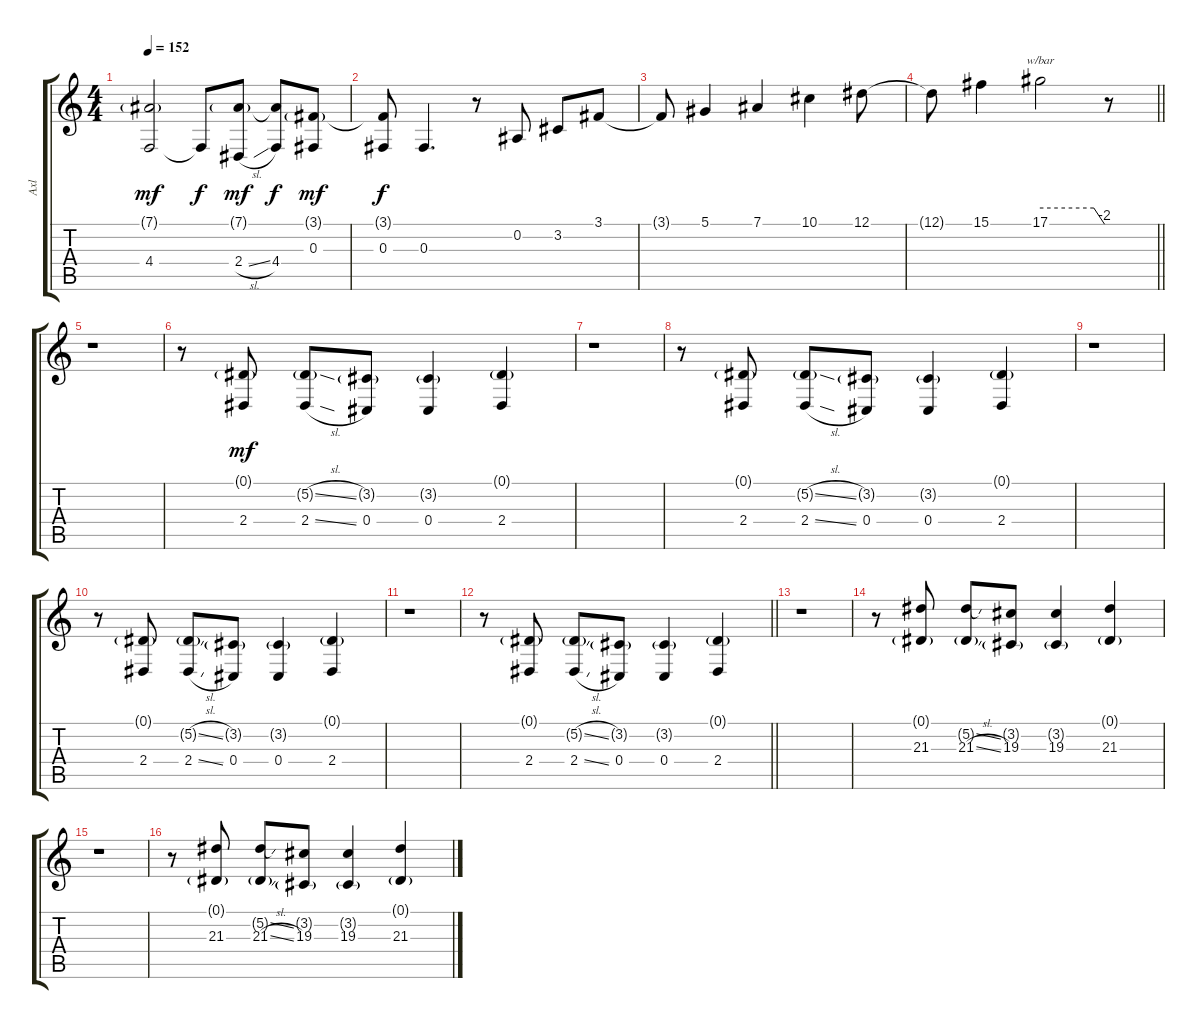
\track ("Axl" "Axl") {instrument lead2sawtooth}
\staff {score tabs}
\tuning (Eb4 Bb3 Gb3 Db3 Ab2 Eb2) {hide}
\ts (4 4)
\tempo 152
\clef g2
\ks c
(7.1{g} 4.4).2{dy mf} 4.4{t}.8{dy f} (7.1{g} 2.4{sl}).8{dy mf} (7.1{t} 4.4).8{dy f} (3.1{g} 0.3).8{dy mf} |
(3.1{t} 0.3).8{dy f} 0.3.4{d} r.8 0.2.8 3.2.8 3.1.8 |
3.1{t}.8 5.1.4 7.1.4 10.1.4 12.1.8 |
\barLineRight lightlight
12.1{t}.8 15.1.4 17.1.2{tbe (custom default 0 0 50 0 60 -8)} r.8 |
r.1 |
r.8 (0.1{g} 2.4).8{dy mf} (5.2{sl g} 2.4{sl}).8 (3.2{g} 0.4).8 (3.2{g} 0.4).4 (0.1{g} 2.4).4 |
r.1 |
r.8 (0.1{g} 2.4).8 (5.2{sl g} 2.4{sl}).8 (3.2{g} 0.4).8 (3.2{g} 0.4).4 (0.1{g} 2.4).4 |
r.1 |
r.8 (0.1{g} 2.4).8 (5.2{sl g} 2.4{sl}).8 (3.2{g} 0.4).8 (3.2{g} 0.4).4 (0.1{g} 2.4).4 |
r.1 |
\barLineRight lightlight
r.8 (0.1{g} 2.4).8 (5.2{sl g} 2.4{sl}).8 (3.2{g} 0.4).8 (3.2{g} 0.4).4 (0.1{g} 2.4).4 |
r.1 |
r.8 (0.1{g} 21.3).8 (5.2{sl g} 21.3{sl}).8 (3.2{g} 19.3).8 (3.2{g} 19.3).4 (0.1{g} 21.3).4 |
r.1 |
r.8 (0.1{g} 21.3).8 (5.2{sl g} 21.3{sl}).8 (3.2{g} 19.3).8 (3.2{g} 19.3).4 (0.1{g} 21.3).4
